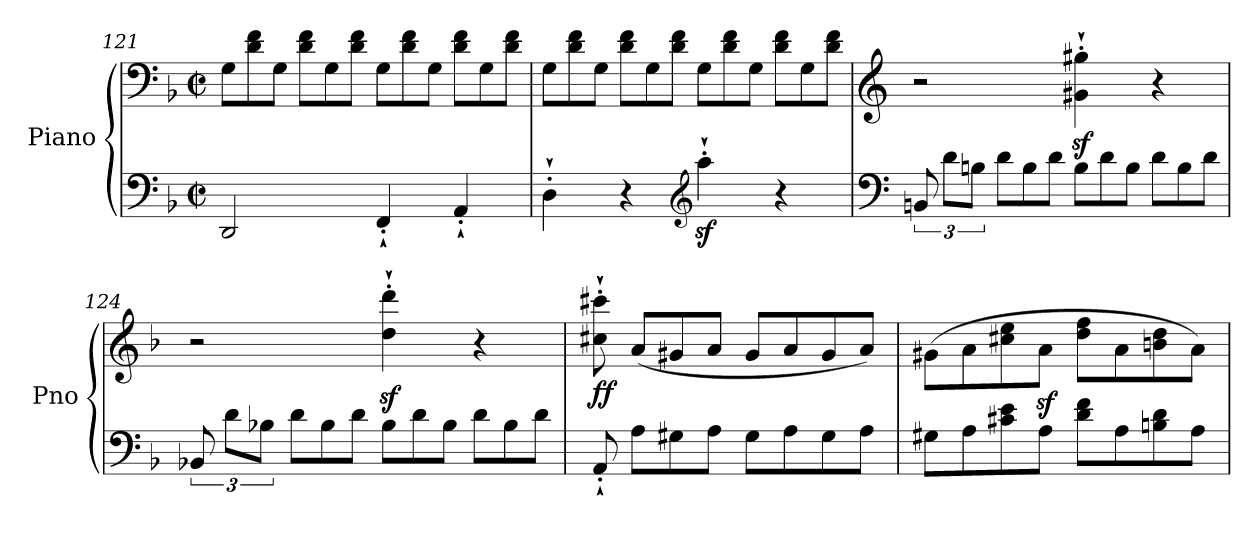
**kern	**kern	**dynam
*part1	*part1	*part1
*staff2	*staff1	*staff1/2
*I"Piano	*	*
*I'Pno	*	*
*clefF4	*clefF4	*
*k[b-]	*k[b-]	*
*M4/4	*M4/4	*
*met(c|)	*met(c|)	*
*	*Xtuplet	*
=121	=121	=121
2DD/	12G\L	.
.	12d\ 12f\	.
.	12G\J	.
.	12d\ 12f\L	.
.	12G\	.
.	12d\ 12f\J	.
4FF`'/	12G\L	.
.	12d\ 12f\	.
.	12G\J	.
4AA`'/	12d\ 12f\L	.
.	12G\	.
.	12d\ 12f\J	.
!!LO:PB:g=z
=122	=122	=122
4D`'\	12G\L	.
.	12d\ 12f\	.
.	12G\J	.
4r	12d\ 12f\L	.
.	12G\	.
.	12d\ 12f\J	.
*clefG2	*	*
4aaz<`'\	12G\L	.
.	12d\ 12f\	.
.	12G\J	.
4r	12d\ 12f\L	.
.	12G\	.
.	12d\ 12f\J	.
=123	=123	=123
*clefF4	*clefG2	*
12BBn/	2r	.
12d\L	.	.
12Bn\J	.	.
*Xtuplet	*	*
12d\L	.	.
12B\	.	.
12d\J	.	.
12B\L	4g#X\z<`' 4gg#X\z<`'	.
12d\	.	.
12B\J	.	.
12d\L	4r	.
12B\	.	.
12d\J	.	.
=124	=124	=124
*tuplet	*	*
12BB-X/	2r	.
12d\L	.	.
12B-X\J	.	.
*Xtuplet	*	*
12d\L	.	.
12B-\	.	.
12d\J	.	.
12B-\L	4dd\z<`' 4ddd\z<`'	.
12d\	.	.
12B-\J	.	.
12d\L	4r	.
12B-\	.	.
12d\J	.	.
!!LO:LB:g=z
=125	=125	=125
!	!	!LO:DY:b
8AA`'/	8cc#X\`' 8ccc#X\`'	ff
8A\L	(8a/L	.
8G#X\	8g#X/	.
8A\J	8a/J	.
8G#\L	8g#/L	.
8A\	8a/	.
8G#\	8g#/	.
8A\J	8a/J)	.
=126	=126	=126
8G#X\L	(8g#X\L	.
8A\	8a\	.
8c#X\ 8e\	8cc#X\ 8ee\	.
8A\J	8az<\J	.
8d\ 8f\L	8dd\ 8ff\L	.
8A\	8a\	.
8Bn\ 8d\	8bn\ 8dd\	.
8A\J	8a\J)	.
=	=	=
*-	*-	*-
